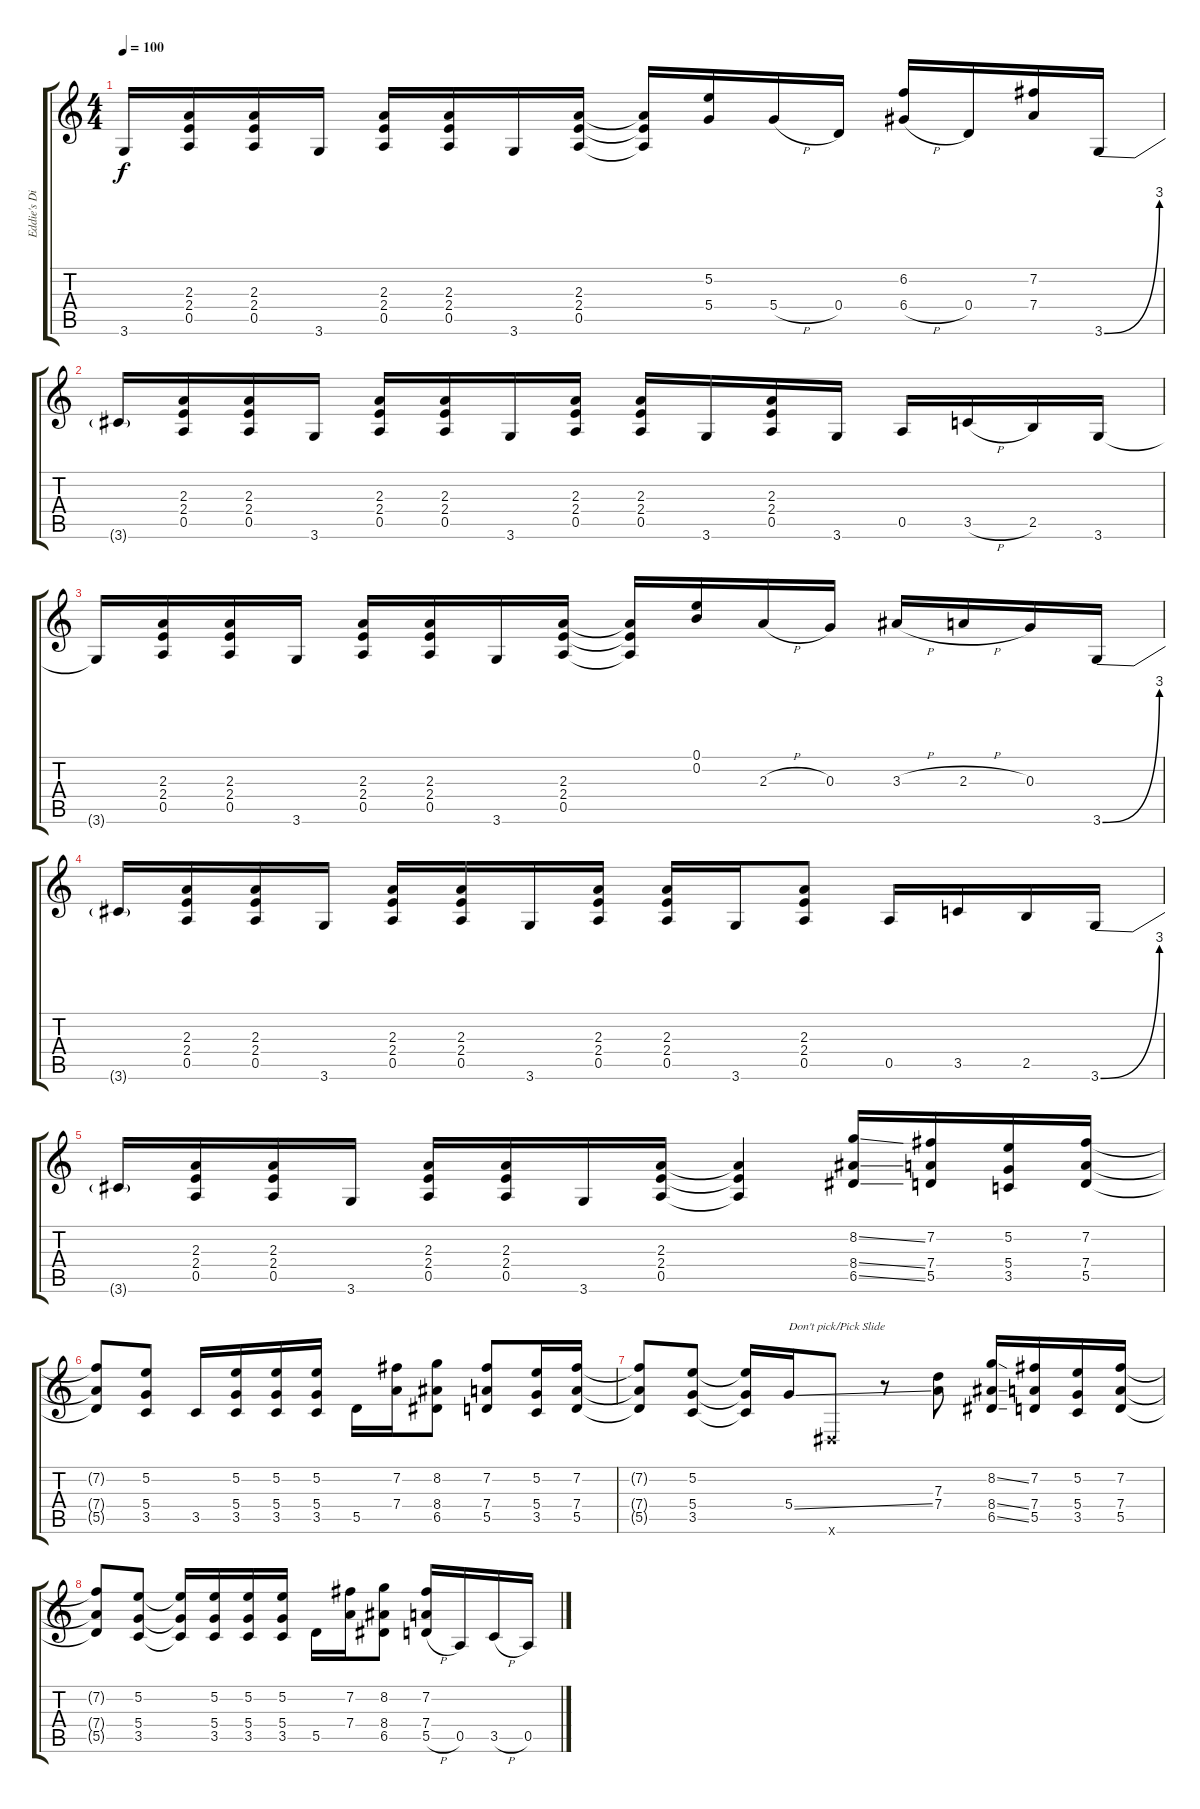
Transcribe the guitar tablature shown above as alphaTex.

\track ("Eddie's Distorsion" "Eddie's Di") {instrument overdrivenguitar}
\staff {score tabs}
\tuning (E4 B3 G3 D3 A2 E2) {hide}
\ts (4 4)
\tempo 100
\clef g2
\ks c
3.6{t}.16{dy f} (2.3 2.4 0.5).16 (2.3 2.4 0.5).16 3.6.16 (2.3 2.4 0.5).16 (2.3 2.4 0.5).16 3.6.16 (2.3 2.4 0.5).16 (2.3{t} 2.4{t} 0.5{t}).16 (5.2 5.4).16 5.4{h}.16 0.4.16 (6.2 6.4{h}).16 0.4.16 (7.2 7.4).16 3.6{be (bend 0 0 60 12)}.16 |
3.6{t}.16 (2.3 2.4 0.5).16 (2.3 2.4 0.5).16 3.6.16 (2.3 2.4 0.5).16 (2.3 2.4 0.5).16 3.6.16 (2.3 2.4 0.5).16 (2.3 2.4 0.5).16 3.6.16 (2.3 2.4 0.5).16 3.6.16 0.5.16 3.5{h}.16 2.5.16 3.6.16 |
3.6{t}.16 (2.3 2.4 0.5).16 (2.3 2.4 0.5).16 3.6.16 (2.3 2.4 0.5).16 (2.3 2.4 0.5).16 3.6.16 (2.3 2.4 0.5).16 (2.3{t} 2.4{t} 0.5{t}).16 (0.1 0.2).16 2.3{h}.16 0.3.16 3.3{h}.16 2.3{h}.16 0.3.16 3.6{be (bend 0 0 60 12)}.16 |
3.6{t}.16 (2.3 2.4 0.5).16 (2.3 2.4 0.5).16 3.6.16 (2.3 2.4 0.5).16 (2.3 2.4 0.5).16 3.6.16 (2.3 2.4 0.5).16 (2.3 2.4 0.5).16 3.6.16 (2.3 2.4 0.5).8 0.5.16 3.5.16 2.5.16 3.6{be (bend 0 0 60 12)}.16 |
3.6{t}.16 (2.3 2.4 0.5).16 (2.3 2.4 0.5).16 3.6.16 (2.3 2.4 0.5).16 (2.3 2.4 0.5).16 3.6.16 (2.3 2.4 0.5).16 (2.3{t} 2.4{t} 0.5{t}).4 (8.2{ss} 8.4{ss} 6.5{ss}).16 (7.2 7.4 5.5).16 (5.2 5.4 3.5).16 (7.2 7.4 5.5).16 |
(7.2{t} 7.4{t} 5.5{t}).8 (5.2 5.4 3.5).8 3.5.16 (5.2 5.4 3.5).16 (5.2 5.4 3.5).16 (5.2 5.4 3.5).16 5.5.16 (7.2 7.4).16 (8.2 8.4 6.5).8 (7.2 7.4 5.5).8 (5.2 5.4 3.5).16 (7.2 7.4 5.5).16 |
(7.2{t} 7.4{t} 5.5{t}).8 (5.2 5.4 3.5).8 (5.2{t} 5.4{t} 3.5{t}).16 5.4{ss}.16{txt "Don't pick/Pick Slide"} -1.6{x}.8 r.8 (7.3 7.4).8 (8.2{ss} 8.4{ss} 6.5{ss}).16 (7.2 7.4 5.5).16 (5.2 5.4 3.5).16 (7.2 7.4 5.5).16 |
(7.2{t} 7.4{t} 5.5{t}).8 (5.2 5.4 3.5).8 (5.2{t} 5.4{t} 3.5{t}).16 (5.2 5.4 3.5).16 (5.2 5.4 3.5).16 (5.2 5.4 3.5).16 5.5.16 (7.2 7.4).16 (8.2 8.4 6.5).8 (7.2 7.4 5.5{h}).16 0.5.16 3.5{h}.16 0.5.16
